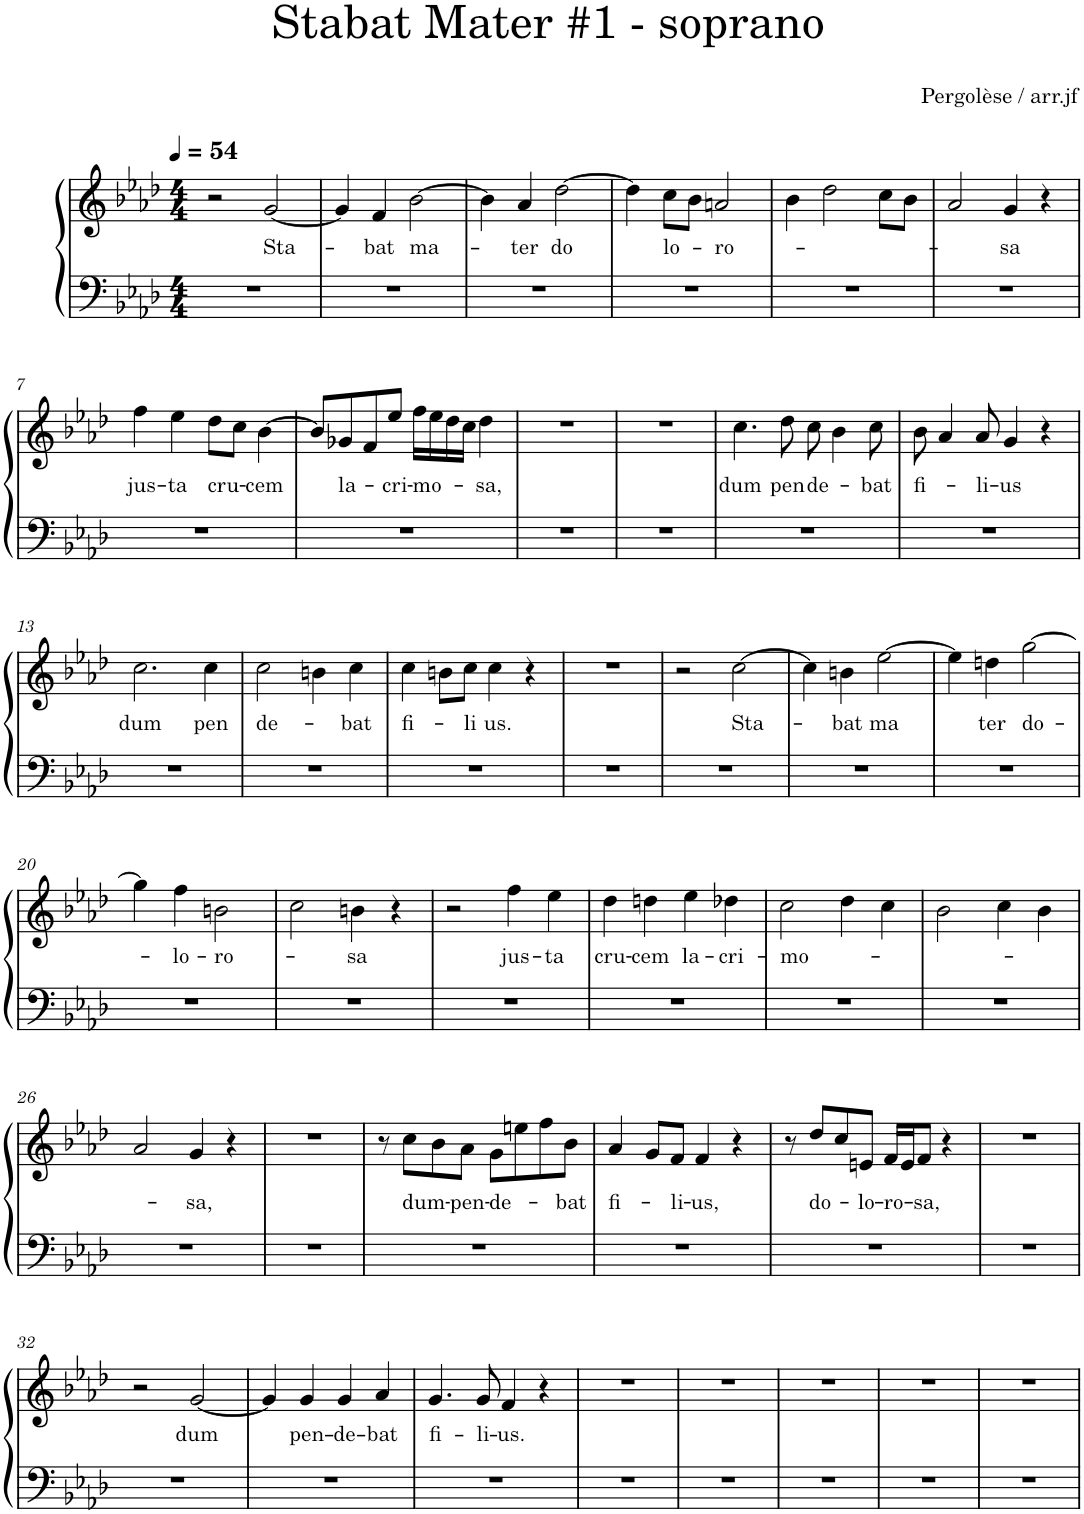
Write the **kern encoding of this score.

**kern	**kern	**text
*part1	*part1	*part1
*staff2	*staff1	*staff1
*I"Piano	*	*
*I'Pno.	*	*
*clefF4	*clefG2	*
*k[b-e-a-d-]	*k[b-e-a-d-]	*
*M4/4	*M4/4	*
*MM54	*MM54	*
=1	=1	=1
1r	2r	.
!	!	!LO:LY:b
.	[2g/	Sta-
=2	=2	=2
1r	4g/]	.
!	!	!LO:LY:b
.	4f/	-bat
!	!	!LO:LY:b
.	[2b-\	ma-
=3	=3	=3
1r	4b-\]	.
!	!	!LO:LY:b
.	4a-/	-ter
!	!	!LO:LY:b
.	[2dd-\	do
=4	=4	=4
1r	4dd-\]	.
!	!	!LO:LY:b
.	8cc\L	lo-
.	8b-\J	.
!	!	!LO:LY:b
.	2an/	-ro-
=5	=5	=5
1r	4b-\	.
.	2dd-\	.
.	8cc\L	.
.	8b-\J	.
=6	=6	=6
1r	2a-/	.
!	!	!LO:LY:b
.	4g/	-sa
.	4r	.
!!LO:LB:g=z
=7	=7	=7
!	!	!LO:LY:b
1r	4ff\	jus-
!	!	!LO:LY:b
.	4ee-\	-ta
!	!	!LO:LY:b
.	8dd-\L	cru-
.	8cc\J	.
!	!	!LO:LY:b
.	[4b-\	-cem
=8	=8	=8
1r	8b-/L]	.
!	!	!LO:LY:b
.	8g-X/	la-
.	8f/	.
!	!	!LO:LY:b
.	8ee-/J	-cri-
!	!	!LO:LY:b
.	16ff\LL	-mo-
.	16ee-\	.
.	16dd-\	.
.	16cc\JJ	.
!	!	!LO:LY:b
.	4dd-\	-sa,
=9	=9	=9
1r	1r	.
=10	=10	=10
1r	1r	.
=11	=11	=11
!	!	!LO:LY:b
1r	4.cc\	dum
!	!	!LO:LY:b
.	8dd-\	pen
!	!	!LO:LY:b
.	8cc\	de-
.	4b-\	.
!	!	!LO:LY:b
.	8cc\	-bat
=12	=12	=12
!	!	!LO:LY:b
1r	8b-\	fi-
.	4a-/	.
!	!	!LO:LY:b
.	8a-/	-li-
!	!	!LO:LY:b
.	4g/	-us
.	4r	.
!!LO:LB:g=z
=13	=13	=13
!	!	!LO:LY:b
1r	2.cc\	dum
!	!	!LO:LY:b
.	4cc\	pen
=14	=14	=14
!	!	!LO:LY:b
1r	2cc\	de-
.	4bn\	.
!	!	!LO:LY:b
.	4cc\	-bat
=15	=15	=15
!	!	!LO:LY:b
1r	4cc\	fi-
.	8bn\L	.
!	!	!LO:LY:b
.	8cc\J	-li
!	!	!LO:LY:b
.	4cc\	us.
.	4r	.
=16	=16	=16
1r	1r	.
=17	=17	=17
1r	2r	.
!	!	!LO:LY:b
.	[2cc\	Sta-
=18	=18	=18
1r	4cc\]	.
!	!	!LO:LY:b
.	4bn\	-bat
!	!	!LO:LY:b
.	[2ee-\	ma
=19	=19	=19
1r	4ee-\]	.
!	!	!LO:LY:b
.	4ddn\	ter
!	!	!LO:LY:b
.	[2gg\	do-
!!LO:LB:g=z
=20	=20	=20
1r	4gg\]	.
!	!	!LO:LY:b
.	4ff\	-lo-
!	!	!LO:LY:b
.	2bn\	-ro-
=21	=21	=21
1r	2cc\	.
!	!	!LO:LY:b
.	4bn\	-sa
.	4r	.
=22	=22	=22
1r	2r	.
!	!	!LO:LY:b
.	4ff\	jus-
!	!	!LO:LY:b
.	4ee-\	-ta
=23	=23	=23
!	!	!LO:LY:b
1r	4dd-\	cru-
!	!	!LO:LY:b
.	4ddn\	-cem
!	!	!LO:LY:b
.	4ee-\	la-
!	!	!LO:LY:b
.	4dd-X\	-cri-
=24	=24	=24
!	!	!LO:LY:b
1r	2cc\	-mo-
.	4dd-\	.
.	4cc\	.
=25	=25	=25
1r	2b-\	.
.	4cc\	.
.	4b-\	.
!!LO:LB:g=z
=26	=26	=26
1r	2a-/	.
!	!	!LO:LY:b
.	4g/	-sa,
.	4r	.
=27	=27	=27
1r	1r	.
=28	=28	=28
1r	8r	.
!	!	!LO:LY:b
.	8cc\L	dum-
.	8b-\	.
!	!	!LO:LY:b
.	8a-\J	-pen-
!	!	!LO:LY:b
.	8g\L	-de-
.	8een\	.
.	8ff\	.
!	!	!LO:LY:b
.	8b-\J	-bat
=29	=29	=29
!	!	!LO:LY:b
1r	4a-/	fi-
.	8g/L	.
!	!	!LO:LY:b
.	8f/J	-li-
!	!	!LO:LY:b
.	4f/	-us,
.	4r	.
=30	=30	=30
1r	8r	.
!	!	!LO:LY:b
.	8dd-/L	do-
.	8cc/	.
!	!	!LO:LY:b
.	8en/J	-lo-
!	!	!LO:LY:b
.	16f/LL	-ro-
.	16e/J	.
!	!	!LO:LY:b
.	8f/J	-sa,
.	4r	.
=31	=31	=31
1r	1r	.
!!LO:LB:g=z
=32	=32	=32
1r	2r	.
!	!	!LO:LY:b
.	[2g/	dum
=33	=33	=33
1r	4g/]	.
!	!	!LO:LY:b
.	4g/	pen-
!	!	!LO:LY:b
.	4g/	-de-
!	!	!LO:LY:b
.	4a-/	-bat
=34	=34	=34
!	!	!LO:LY:b
1r	4.g/	fi-
!	!	!LO:LY:b
.	8g/	-li-
!	!	!LO:LY:b
.	4f/	-us.
.	4r	.
=35	=35	=35
1r	1r	.
=36	=36	=36
1r	1r	.
=37	=37	=37
1r	1r	.
=38	=38	=38
1r	1r	.
=39	=39	=39
1r	1r	.
=	=	=
*-	*-	*-
